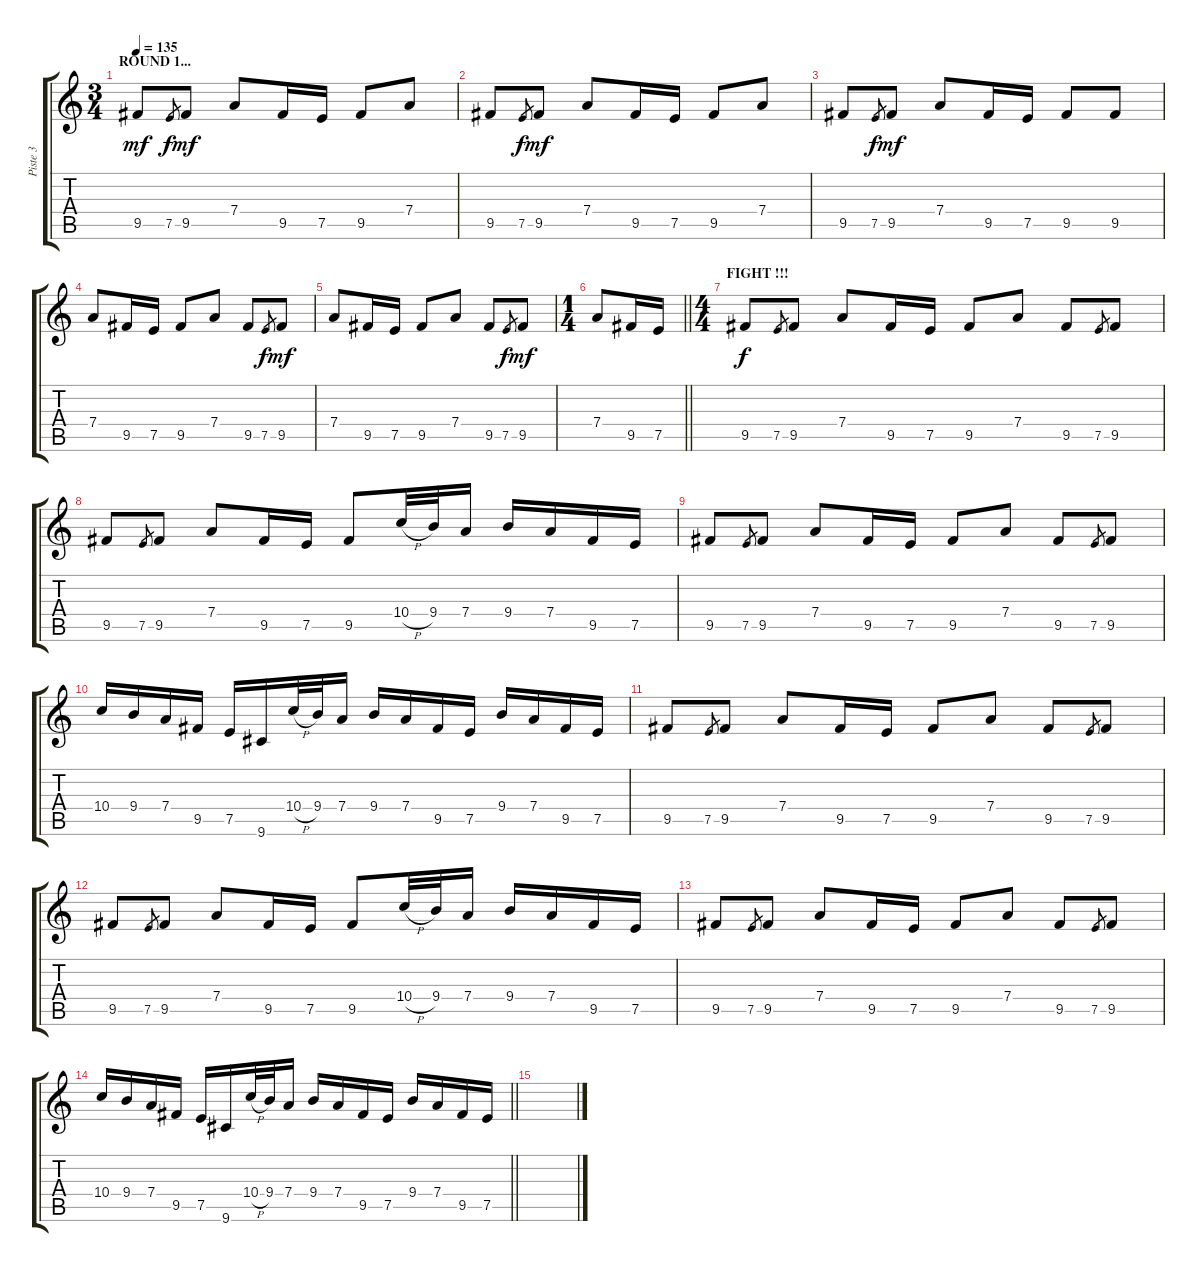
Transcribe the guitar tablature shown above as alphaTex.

\track ("Piste 3" "Piste 3") {instrument overdrivenguitar}
\staff {score tabs}
\tuning (E4 B3 G3 D3 A2 E2) {hide}
\ts (3 4)
\section ("" "ROUND 1... ")
\tempo 135
\clef g2
\ks c
9.5.8{dy mf instrument overdrivenguitar} 7.5.8{gr dy f} 9.5.8{dy mf} 7.4.8 9.5.16 7.5.16 9.5.8 7.4.8 |
9.5.8 7.5.8{gr dy f} 9.5.8{dy mf} 7.4.8 9.5.16 7.5.16 9.5.8 7.4.8 |
9.5.8 7.5.8{gr dy f} 9.5.8{dy mf} 7.4.8 9.5.16 7.5.16 9.5.8 9.5.8 |
7.4.8 9.5.16 7.5.16 9.5.8 7.4.8 9.5.8 7.5.8{gr dy f} 9.5.8{dy mf} |
7.4.8 9.5.16 7.5.16 9.5.8 7.4.8 9.5.8 7.5.8{gr dy f} 9.5.8{dy mf} |
\ts (1 4)
\barLineRight lightlight
7.4.8 9.5.16 7.5.16 |
\ts (4 4)
\section ("" "FIGHT !!!")
9.5.8{dy f} 7.5.8{gr} 9.5.8 7.4.8 9.5.16 7.5.16 9.5.8 7.4.8 9.5.8 7.5.8{gr} 9.5.8 |
9.5.8 7.5.8{gr} 9.5.8 7.4.8 9.5.16 7.5.16 9.5.8 10.4{h}.32 9.4.32 7.4.16 9.4.16 7.4.16 9.5.16 7.5.16 |
9.5.8 7.5.8{gr} 9.5.8 7.4.8 9.5.16 7.5.16 9.5.8 7.4.8 9.5.8 7.5.8{gr} 9.5.8 |
10.4.16 9.4.16 7.4.16 9.5.16 7.5.16 9.6.16 10.4{h}.32 9.4.32 7.4.16 9.4.16 7.4.16 9.5.16 7.5.16 9.4.16 7.4.16 9.5.16 7.5.16 |
9.5.8 7.5.8{gr} 9.5.8 7.4.8 9.5.16 7.5.16 9.5.8 7.4.8 9.5.8 7.5.8{gr} 9.5.8 |
9.5.8 7.5.8{gr} 9.5.8 7.4.8 9.5.16 7.5.16 9.5.8 10.4{h}.32 9.4.32 7.4.16 9.4.16 7.4.16 9.5.16 7.5.16 |
9.5.8 7.5.8{gr} 9.5.8 7.4.8 9.5.16 7.5.16 9.5.8 7.4.8 9.5.8 7.5.8{gr} 9.5.8 |
\barLineRight lightlight
10.4.16 9.4.16 7.4.16 9.5.16 7.5.16 9.6.16 10.4{h}.32 9.4.32 7.4.16 9.4.16 7.4.16 9.5.16 7.5.16 9.4.16 7.4.16 9.5.16 7.5.16 |
\section ("" "")
